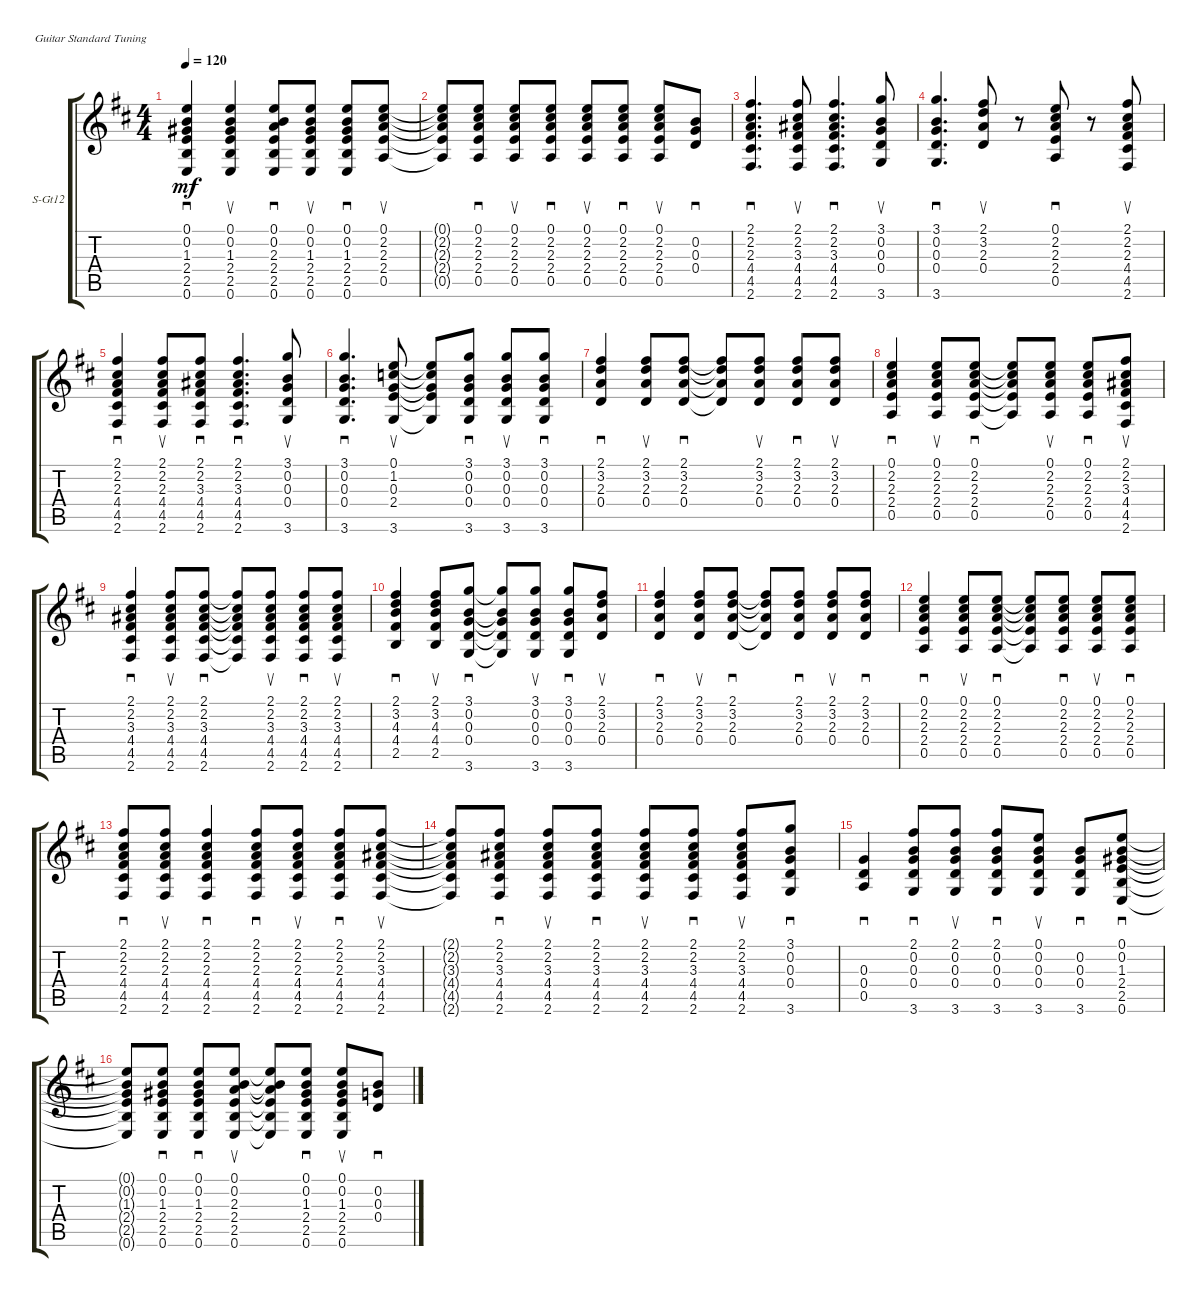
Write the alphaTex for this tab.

\defaultSystemsLayout 4
\bracketExtendMode groupsimilarinstruments
\firstSystemTrackNameOrientation horizontal
\otherSystemsTrackNameOrientation horizontal
\track ("12 St. Steel Guitar" "S-Gt12") {instrument acousticguitarsteel}
\staff {score tabs}
\tuning (E4 B3 G3 D3 A2 E2)
\ts (4 4)
\tempo 120
\clef g2
\ks d
(0.1 0.2 1.3 2.4 2.5 0.6).4{sd dy mf} (2.4 1.3 0.2 0.1 0.6 2.5).4{su} (0.1 0.2 2.3 2.4 0.6 2.5).8{sd} (2.4 1.3 0.2 0.1 2.5 0.6).8{su} (0.2 1.3 0.6 2.5 2.4 0.1).8{sd} (2.4 2.3 2.2 0.1 0.5).8{su} |
(0.1{t} 2.2{t} 2.3{t} 2.4{t} 0.5{t}).8 (2.4 2.3 2.2 0.1 0.5).8{sd} (2.4 2.3 2.2 0.1 0.5).8{su} (2.4 2.3 2.2 0.1 0.5).8{sd} (2.4 2.3 2.2 0.1 0.5).8{su} (2.4 2.3 2.2 0.1 0.5).8{sd} (2.4 2.3 2.2 0.1 0.5).8{su} (0.4 0.3 0.2).8{sd} |
(2.6 4.5 4.4 2.3 2.2 2.1).4{d sd} (2.1 2.2 3.3 4.4 4.5 2.6).8{su} (2.6 4.5 4.4 3.3 2.2 2.1).4{d sd} (3.1 0.2 0.3 0.4 3.6).8{su} |
(3.6 0.4 0.3 0.2 3.1).4{d sd} (0.4 2.3 3.2 2.1).8{su} r.8 (0.1 2.2 2.3 2.4 0.5).8{sd} r.8 (2.6 4.5 4.4 2.3 2.2 2.1).8{su} |
(2.1 2.2 2.3 4.4 4.5 2.6).4{sd} (2.1 2.2 2.3 4.4 4.5 2.6).8{su} (2.6 4.5 4.4 3.3 2.2 2.1).8{sd} (2.1 2.2 3.3 4.4 4.5 2.6).4{d sd} (3.6 0.4 0.3 0.2 3.1).8{su} |
(3.1 0.2 0.3 0.4 3.6).4{d sd} (3.6 2.4 0.3 1.2 0.1).8{su} (2.4{t} 0.3{t} 1.2{t} 0.1{t} 3.6{t}).8 (3.6 0.4 0.3 0.2 3.1).8{sd} (3.6 0.4 0.3 0.2 3.1).8{su} (3.6 0.4 0.3 0.2 3.1).8{sd} |
(0.4 2.3 3.2 2.1).4{sd} (0.4 2.3 3.2 2.1).8{su} (2.1 3.2 2.3 0.4).8{sd} (0.4{t} 2.3{t} 3.2{t} 2.1{t}).8 (2.3 3.2 2.1 0.4).8{su} (0.4 2.3 3.2 2.1).8{sd} (0.4 2.3 3.2 2.1).8{su} |
(0.5 2.4 2.3 2.2 0.1).4{sd} (0.1 2.3 2.2 2.4 0.5).8{su} (0.1 2.2 2.3 2.4 0.5).8{sd} (0.5{t} 2.4{t} 2.3{t} 2.2{t} 0.1{t}).8 (0.5 2.4 2.3 2.2 0.1).8{su} (0.5 2.4 2.3 2.2 0.1).8{sd} (2.1 2.2 3.3 4.4 4.5 2.6).8{su} |
(2.6 4.5 4.4 3.3 2.2 2.1).4{sd} (2.1 2.2 4.4 3.3 4.5 2.6).8{su} (2.6 4.5 3.3 4.4 2.2 2.1).8{sd} (2.1{t} 2.2{t} 3.3{t} 4.4{t} 4.5{t} 2.6{t}).8 (2.1 2.2 3.3 4.4 4.5 2.6).8{su} (2.1 2.2 3.3 4.4 4.5 2.6).8{sd} (2.1 2.2 3.3 4.4 4.5 2.6).8{su} |
(2.5 4.4 4.3 3.2 2.1).4{sd} (2.1 3.2 4.3 4.4 2.5).8{su} (3.6 0.4 0.3 0.2 3.1).8{sd} (3.1{t} 0.2{t} 0.3{t} 0.4{t} 3.6{t}).8 (3.6 3.1 0.2 0.3 0.4).8{su} (3.6 3.1 0.4 0.3 0.2).8{sd} (0.4 2.3 3.2 2.1).8{su} |
(2.1 3.2 2.3 0.4).4{sd} (0.4 2.3 3.2 2.1).8{su} (0.4 2.3 3.2 2.1).8{sd} (0.4{t} 2.3{t} 3.2{t} 2.1{t}).8 (0.4 2.3 3.2 2.1).8{sd} (0.4 2.3 3.2 2.1).8{su} (0.4 2.3 3.2 2.1).8{sd} |
(0.5 2.4 2.3 2.2 0.1).4{sd} (0.1 2.2 2.3 2.4 0.5).8{su} (0.1 2.2 2.3 2.4 0.5).8{sd} (0.1{t} 2.2{t} 2.3{t} 2.4{t} 0.5{t}).8 (0.1 2.2 2.3 2.4 0.5).8{sd} (0.5 2.4 2.3 2.2 0.1).8{su} (0.1 2.2 2.3 2.4 0.5).8{sd} |
(2.6 4.5 4.4 2.3 2.2 2.1).8{sd} (2.1 2.2 2.3 4.4 4.5 2.6).8{su} (2.1 2.2 2.3 4.4 4.5 2.6).4{sd} (2.6 4.5 4.4 2.3 2.2 2.1).8{sd} (2.6 4.5 4.4 2.3 2.2 2.1).8{su} (2.6 4.5 4.4 2.3 2.2 2.1).8{sd} (2.6 4.5 4.4 3.3 2.2 2.1).8{su} |
(2.1{t} 2.2{t} 3.3{t} 4.4{t} 4.5{t} 2.6{t}).8 (2.6 4.5 4.4 3.3 2.2 2.1).8{sd} (2.6 4.5 4.4 3.3 2.2 2.1).8{su} (2.6 4.5 4.4 3.3 2.2 2.1).8{sd} (2.1 2.6 4.5 4.4 3.3 2.2).8{su} (2.1 2.6 4.4 4.5 3.3 2.2).8{sd} (2.1 2.6 4.5 4.4 3.3 2.2).8{su} (3.1 0.2 0.3 0.4 3.6).8{sd} |
(0.5 0.4 0.3).4{sd} (2.1 0.2 0.3 0.4 3.6).8{sd} (3.6 0.4 0.3 0.2 2.1).8{su} (2.1 0.2 0.3 0.4 3.6).8{sd} (3.6 0.4 0.3 0.2 0.1).8{su} (0.2 0.3 0.4 3.6).8{sd} (0.6 2.5 2.4 0.2 1.3 0.1).8{sd} |
(0.1{t} 0.2{t} 1.3{t} 2.4{t} 2.5{t} 0.6{t}).8 (0.6 2.5 2.4 1.3 0.2 0.1).8{sd} (0.1 0.2 0.6 2.5 2.4 1.3).8{sd} (0.1 0.2 2.3 2.4 2.5 0.6).8{su} (0.6{t} 2.5{t} 2.4{t} 2.3{t} 0.2{t} 0.1{t}).8 (0.1 0.2 1.3 2.4 2.5 0.6).8{sd} (1.3 2.4 2.5 0.6 0.1 0.2).8{su} (0.3 0.4 0.2).8{sd}
